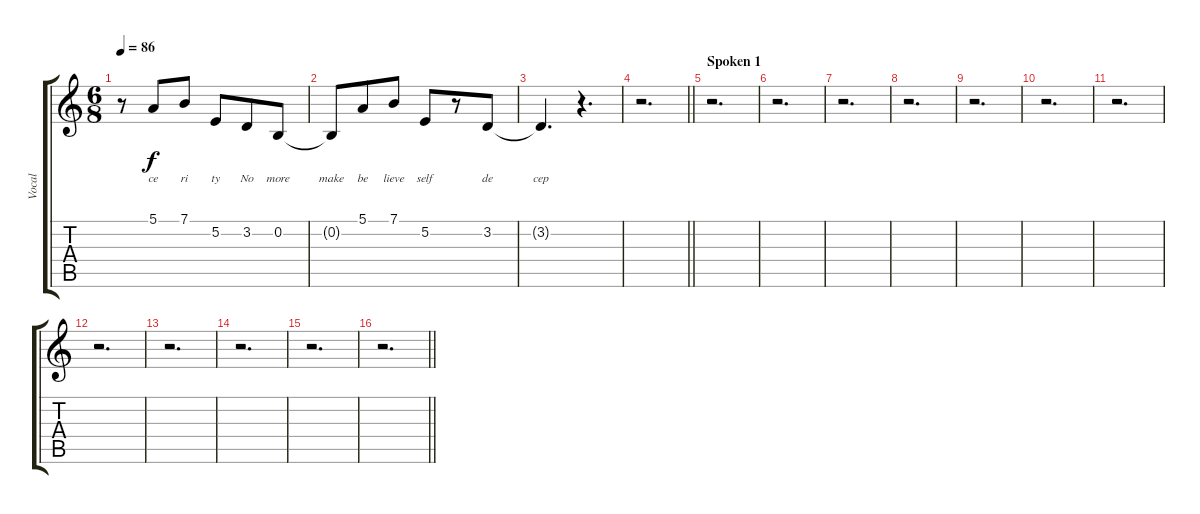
\track ("Vocal" "Vocal") {instrument acousticgrandpiano}
\staff {score tabs}
\tuning (E4 B3 G3 D3 A2 E2) {hide}
\ts (6 8)
\tempo 86
\clef g2
\ks c
r.8{dy f} 5.1.8{lyrics (0 "ce") lyrics (1 "") lyrics (2 "") lyrics (3 "") lyrics (4 "")} 7.1.8{lyrics (0 "ri") lyrics (1 "") lyrics (2 "") lyrics (3 "") lyrics (4 "")} 5.2.8{lyrics (0 "ty") lyrics (1 "") lyrics (2 "") lyrics (3 "") lyrics (4 "")} 3.2.8{lyrics (0 "No") lyrics (1 "") lyrics (2 "") lyrics (3 "") lyrics (4 "")} 0.2.8{lyrics (0 "more") lyrics (1 "") lyrics (2 "") lyrics (3 "") lyrics (4 "")} |
0.2{t}.8{lyrics (0 "make") lyrics (1 "") lyrics (2 "") lyrics (3 "") lyrics (4 "")} 5.1.8{lyrics (0 "be") lyrics (1 "") lyrics (2 "") lyrics (3 "") lyrics (4 "")} 7.1.8{lyrics (0 "lieve") lyrics (1 "") lyrics (2 "") lyrics (3 "") lyrics (4 "")} 5.2.8{lyrics (0 "self") lyrics (1 "") lyrics (2 "") lyrics (3 "") lyrics (4 "")} r.8 3.2.8{lyrics (0 "de") lyrics (1 "") lyrics (2 "") lyrics (3 "") lyrics (4 "")} |
3.2{t}.4{d lyrics (0 "cep") lyrics (1 "") lyrics (2 "") lyrics (3 "") lyrics (4 "")} r.4{d} |
\barLineRight lightlight
r.2{d} |
\section ("" "Spoken 1")
r.2{d} |
r.2{d} |
r.2{d} |
r.2{d} |
r.2{d} |
r.2{d} |
r.2{d} |
r.2{d} |
r.2{d} |
r.2{d} |
r.2{d} |
\barLineRight lightlight
r.2{d}
